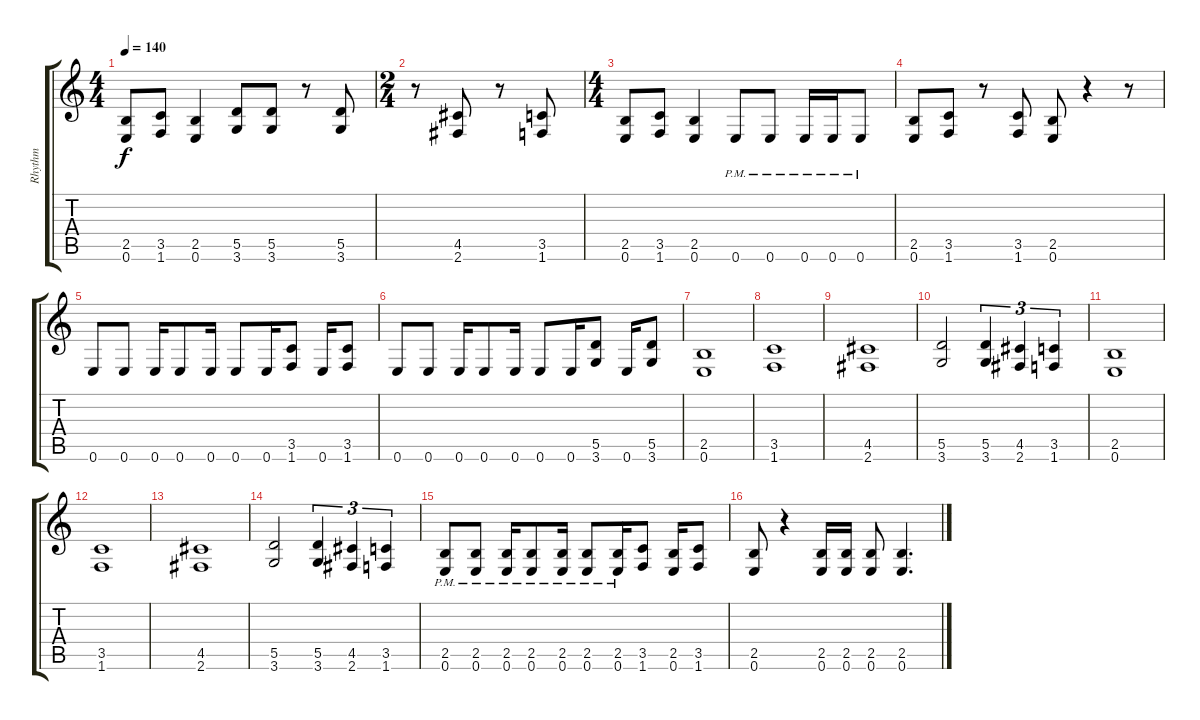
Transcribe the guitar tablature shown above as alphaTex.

\track ("Rhythm" "Rhythm") {instrument distortionguitar}
\staff {score tabs}
\tuning (E4 B3 G3 D3 A2 E2) {hide}
\ts (4 4)
\tempo 140
\clef g2
\ks c
(2.5 0.6).8{dy f} (3.5 1.6).8 (2.5 0.6).4 (5.5 3.6).8 (5.5 3.6).8 r.8 (5.5 3.6).8 |
\ts (2 4)
r.8 (4.5 2.6).8 r.8 (3.5 1.6).8 |
\ts (4 4)
(2.5 0.6).8 (3.5 1.6).8 (2.5 0.6).4 0.6{pm}.8 0.6{pm}.8 0.6{pm}.16 0.6{pm}.16 0.6{pm}.8 |
(2.5 0.6).8 (3.5 1.6).8 r.8 (3.5 1.6).8 (2.5 0.6).8 r.4 r.8 |
0.6.8 0.6.8 0.6.16 0.6.8 0.6.16 0.6.8 0.6.16 (3.5 1.6).8 0.6.16 (3.5 1.6).8 |
0.6.8 0.6.8 0.6.16 0.6.8 0.6.16 0.6.8 0.6.16 (5.5 3.6).8 0.6.16 (5.5 3.6).8 |
(2.5 0.6).1 |
(3.5 1.6).1 |
(4.5 2.6).1 |
(5.5 3.6).2 (5.5 3.6).4{tu (3 2)} (4.5 2.6).4{tu (3 2)} (3.5 1.6).4{tu (3 2)} |
(2.5 0.6).1 |
(3.5 1.6).1 |
(4.5 2.6).1 |
(5.5 3.6).2 (5.5 3.6).4{tu (3 2)} (4.5 2.6).4{tu (3 2)} (3.5 1.6).4{tu (3 2)} |
(2.5{pm} 0.6{pm}).8 (2.5{pm} 0.6{pm}).8 (2.5{pm} 0.6{pm}).16 (2.5{pm} 0.6{pm}).8 (2.5{pm} 0.6{pm}).16 (2.5{pm} 0.6{pm}).8 (2.5{pm} 0.6{pm}).16 (3.5 1.6).8 (2.5 0.6).16 (3.5 1.6).8 |
(2.5 0.6).8 r.4 (2.5 0.6).16 (2.5 0.6).16 (2.5 0.6).8 (2.5 0.6).4{d}
